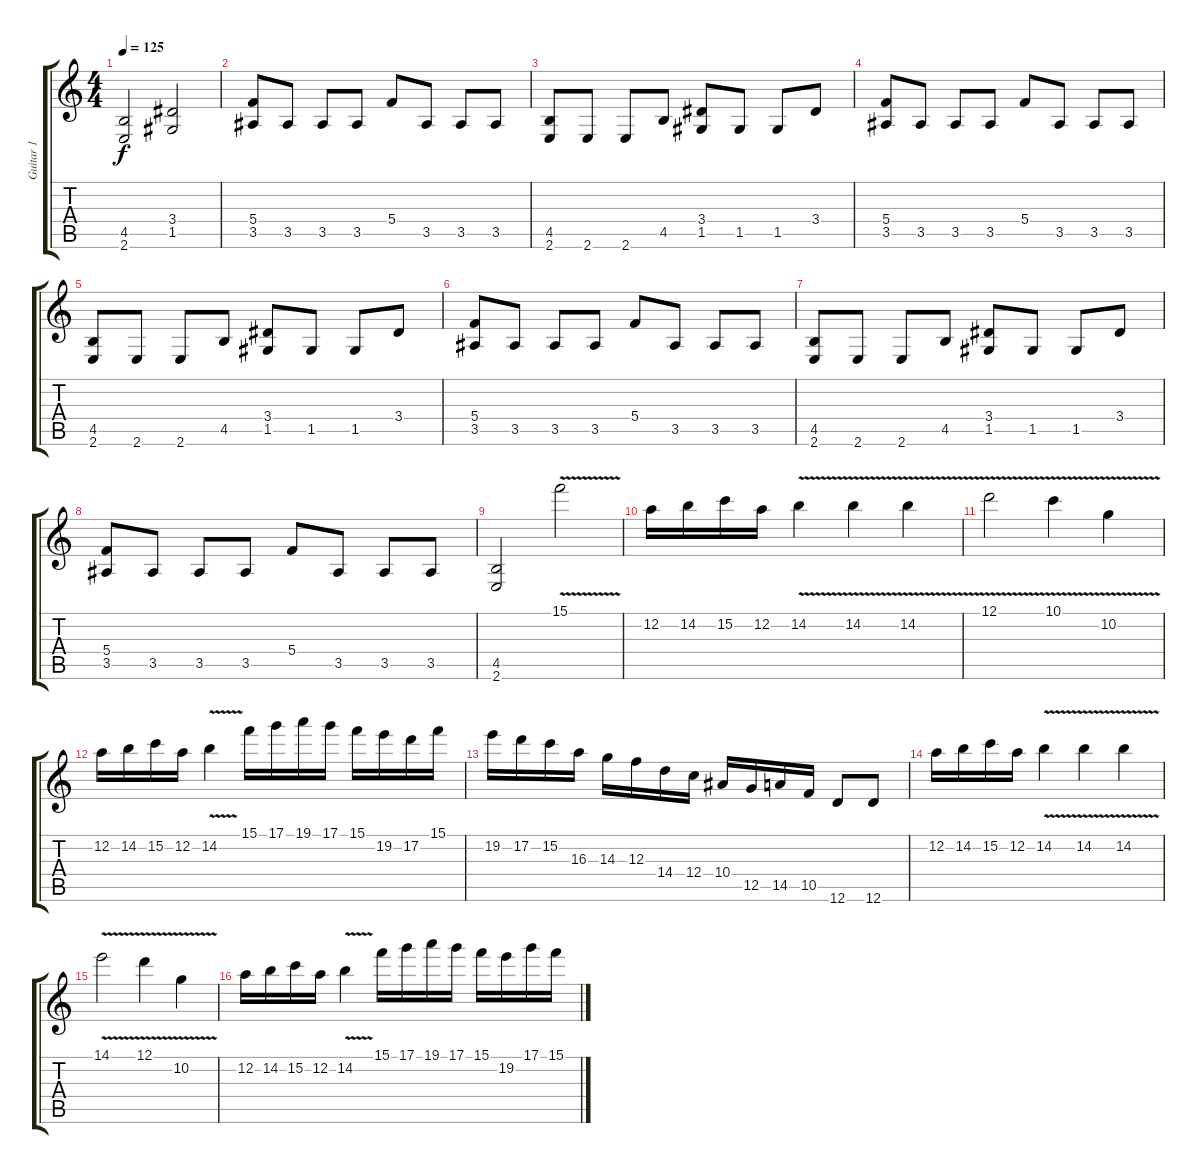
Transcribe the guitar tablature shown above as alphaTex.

\track ("Guitar 1" "Guitar 1") {instrument distortionguitar}
\staff {score tabs}
\tuning (D4 A3 F3 C3 G2 D2) {hide}
\ts (4 4)
\tempo 125
\clef g2
\ks c
(4.5 2.6).2{dy f} (3.4 1.5).2 |
(5.4 3.5).8{balance 12} 3.5.8 3.5.8 3.5.8 5.4.8 3.5.8 3.5.8 3.5.8 |
(4.5 2.6).8 2.6.8 2.6.8 4.5.8 (3.4 1.5).8 1.5.8 1.5.8 3.4.8 |
(5.4 3.5).8 3.5.8 3.5.8 3.5.8 5.4.8 3.5.8 3.5.8 3.5.8 |
(4.5 2.6).8 2.6.8 2.6.8 4.5.8 (3.4 1.5).8 1.5.8 1.5.8 3.4.8 |
(5.4 3.5).8 3.5.8 3.5.8 3.5.8 5.4.8 3.5.8 3.5.8 3.5.8 |
(4.5 2.6).8 2.6.8 2.6.8 4.5.8 (3.4 1.5).8 1.5.8 1.5.8 3.4.8 |
(5.4 3.5).8 3.5.8 3.5.8 3.5.8 5.4.8 3.5.8 3.5.8 3.5.8 |
(4.5 2.6).2 15.1{v}.2 |
12.2.16{balance 12} 14.2.16 15.2.16 12.2.16 14.2{v}.4 14.2{v}.4 14.2{v}.4 |
12.1{v}.2 10.1{v}.4 10.2{v}.4 |
12.2.16 14.2.16 15.2.16 12.2.16 14.2{v}.4 15.1.16 17.1.16 19.1.16 17.1.16 15.1.16 19.2.16 17.2.16 15.1.16 |
19.2.16 17.2.16 15.2.16 16.3.16 14.3.16 12.3.16 14.4.16 12.4.16 10.4.16 12.5.16 14.5.16 10.5.16 12.6.8 12.6.8 |
12.2.16 14.2.16 15.2.16 12.2.16 14.2{v}.4 14.2{v}.4 14.2{v}.4 |
14.1{v}.2 12.1{v}.4 10.2{v}.4 |
12.2.16 14.2.16 15.2.16 12.2.16 14.2{v}.4 15.1.16 17.1.16 19.1.16 17.1.16 15.1.16 19.2.16 17.1.16 15.1.16
